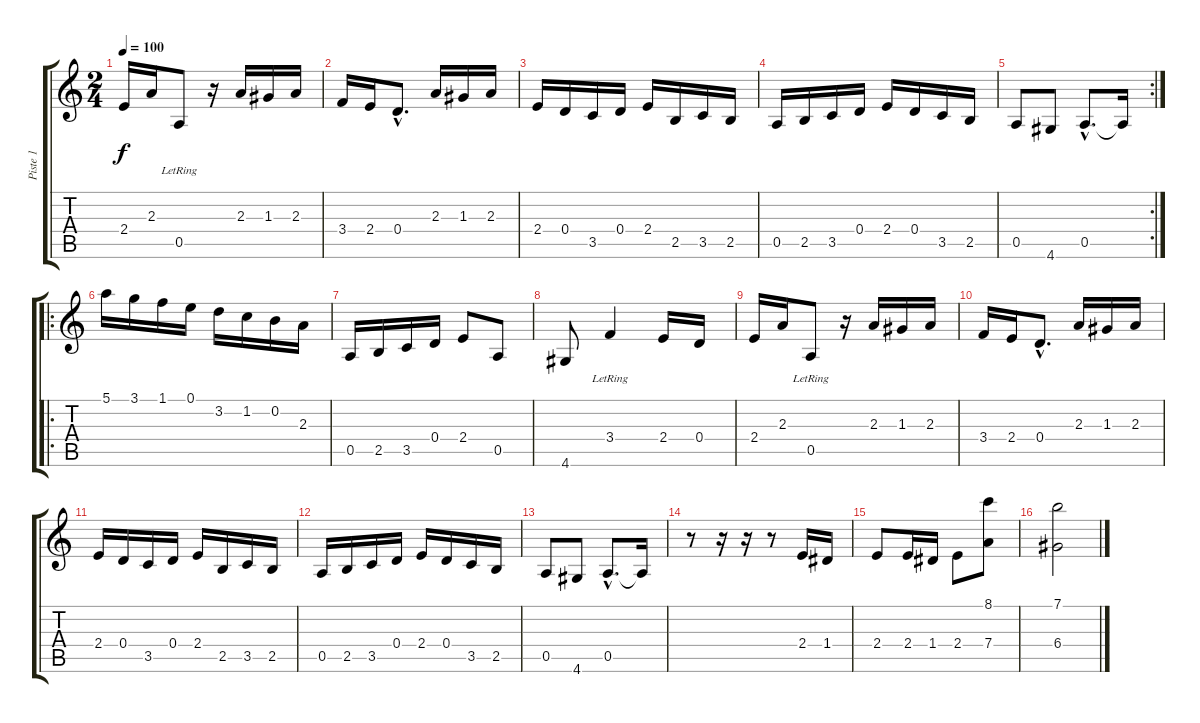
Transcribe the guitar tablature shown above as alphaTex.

\track ("Piste 1" "Piste 1") {instrument acousticguitarnylon}
\staff {score tabs}
\tuning (E4 B3 G3 D3 A2 E2) {hide}
\ts (2 4)
\tempo 100
\clef g2
\ks c
2.4.16{dy f} 2.3.16 0.5{lr}.8 r.16 2.3.16 1.3.16 2.3.16 |
3.4.16 2.4.16 0.4{hac}.8{d} 2.3.16 1.3.16 2.3.16 |
2.4.16 0.4.16 3.5.16 0.4.16 2.4.16 2.5.16 3.5.16 2.5.16 |
0.5.16 2.5.16 3.5.16 0.4.16 2.4.16 0.4.16 3.5.16 2.5.16 |
\rc 2
0.5.8 4.6.8 0.5{hac}.8{d} 0.5{t}.16 |
\ro
5.1.16 3.1.16 1.1.16 0.1.16 3.2.16 1.2.16 0.2.16 2.3.16 |
0.5.16 2.5.16 3.5.16 0.4.16 2.4.8 0.5.8 |
4.6.8 3.4{lr}.4 2.4.16 0.4.16 |
2.4.16 2.3.16 0.5{lr}.8 r.16 2.3.16 1.3.16 2.3.16 |
3.4.16 2.4.16 0.4{hac}.8{d} 2.3.16 1.3.16 2.3.16 |
2.4.16 0.4.16 3.5.16 0.4.16 2.4.16 2.5.16 3.5.16 2.5.16 |
0.5.16 2.5.16 3.5.16 0.4.16 2.4.16 0.4.16 3.5.16 2.5.16 |
0.5.8 4.6.8 0.5{hac}.8{d} 0.5{t}.16 |
r.8 r.16 r.16 r.8 2.4.16 1.4.16 |
2.4.8 2.4.16 1.4.16 2.4.8 (8.1 7.4).8 |
(7.1 6.4).2
